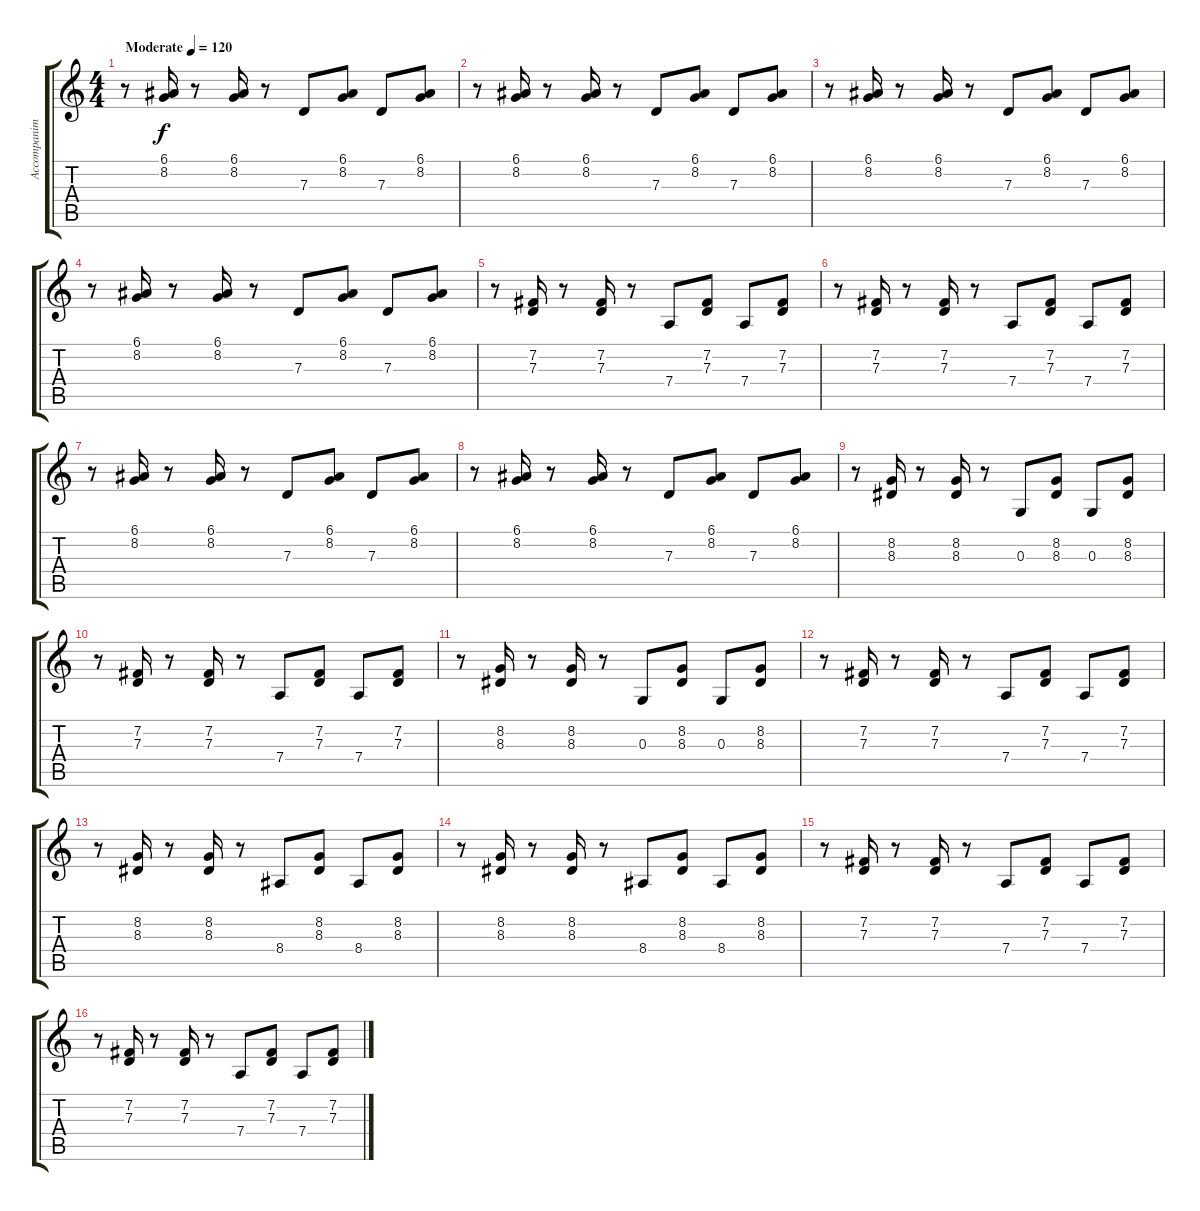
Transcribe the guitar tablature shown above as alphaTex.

\track ("Accompaniment Accompaniment" "Accompanim") {instrument acousticgrandpiano}
\staff {score tabs}
\tuning (E4 B3 G3 D3 A2 D2) {hide}
\ts (4 4)
\tempo (120 "Moderate")
\clef g2
\ks c
r.8{dy f instrument acousticgrandpiano} (6.1 8.2).16 r.8 (6.1 8.2).16 r.8 7.3.8 (6.1 8.2).8 7.3.8 (6.1 8.2).8 |
r.8 (6.1 8.2).16 r.8 (6.1 8.2).16 r.8 7.3.8 (6.1 8.2).8 7.3.8 (6.1 8.2).8 |
r.8 (6.1 8.2).16 r.8 (6.1 8.2).16 r.8 7.3.8 (6.1 8.2).8 7.3.8 (6.1 8.2).8 |
r.8 (6.1 8.2).16 r.8 (6.1 8.2).16 r.8 7.3.8 (6.1 8.2).8 7.3.8 (6.1 8.2).8 |
r.8 (7.2 7.3).16 r.8 (7.2 7.3).16 r.8 7.4.8 (7.2 7.3).8 7.4.8 (7.2 7.3).8 |
r.8 (7.2 7.3).16 r.8 (7.2 7.3).16 r.8 7.4.8 (7.2 7.3).8 7.4.8 (7.2 7.3).8 |
r.8 (6.1 8.2).16 r.8 (6.1 8.2).16 r.8 7.3.8 (6.1 8.2).8 7.3.8 (6.1 8.2).8 |
r.8 (6.1 8.2).16 r.8 (6.1 8.2).16 r.8 7.3.8 (6.1 8.2).8 7.3.8 (6.1 8.2).8 |
r.8 (8.2 8.3).16 r.8 (8.2 8.3).16 r.8 0.3.8 (8.2 8.3).8 0.3.8 (8.2 8.3).8 |
r.8 (7.2 7.3).16 r.8 (7.2 7.3).16 r.8 7.4.8 (7.2 7.3).8 7.4.8 (7.2 7.3).8 |
r.8 (8.2 8.3).16 r.8 (8.2 8.3).16 r.8 0.3.8 (8.2 8.3).8 0.3.8 (8.2 8.3).8 |
r.8 (7.2 7.3).16 r.8 (7.2 7.3).16 r.8 7.4.8 (7.2 7.3).8 7.4.8 (7.2 7.3).8 |
r.8 (8.2 8.3).16 r.8 (8.2 8.3).16 r.8 8.4.8 (8.2 8.3).8 8.4.8 (8.2 8.3).8 |
r.8 (8.2 8.3).16 r.8 (8.2 8.3).16 r.8 8.4.8 (8.2 8.3).8 8.4.8 (8.2 8.3).8 |
r.8 (7.2 7.3).16 r.8 (7.2 7.3).16 r.8 7.4.8 (7.2 7.3).8 7.4.8 (7.2 7.3).8 |
r.8 (7.2 7.3).16 r.8 (7.2 7.3).16 r.8 7.4.8 (7.2 7.3).8 7.4.8 (7.2 7.3).8
